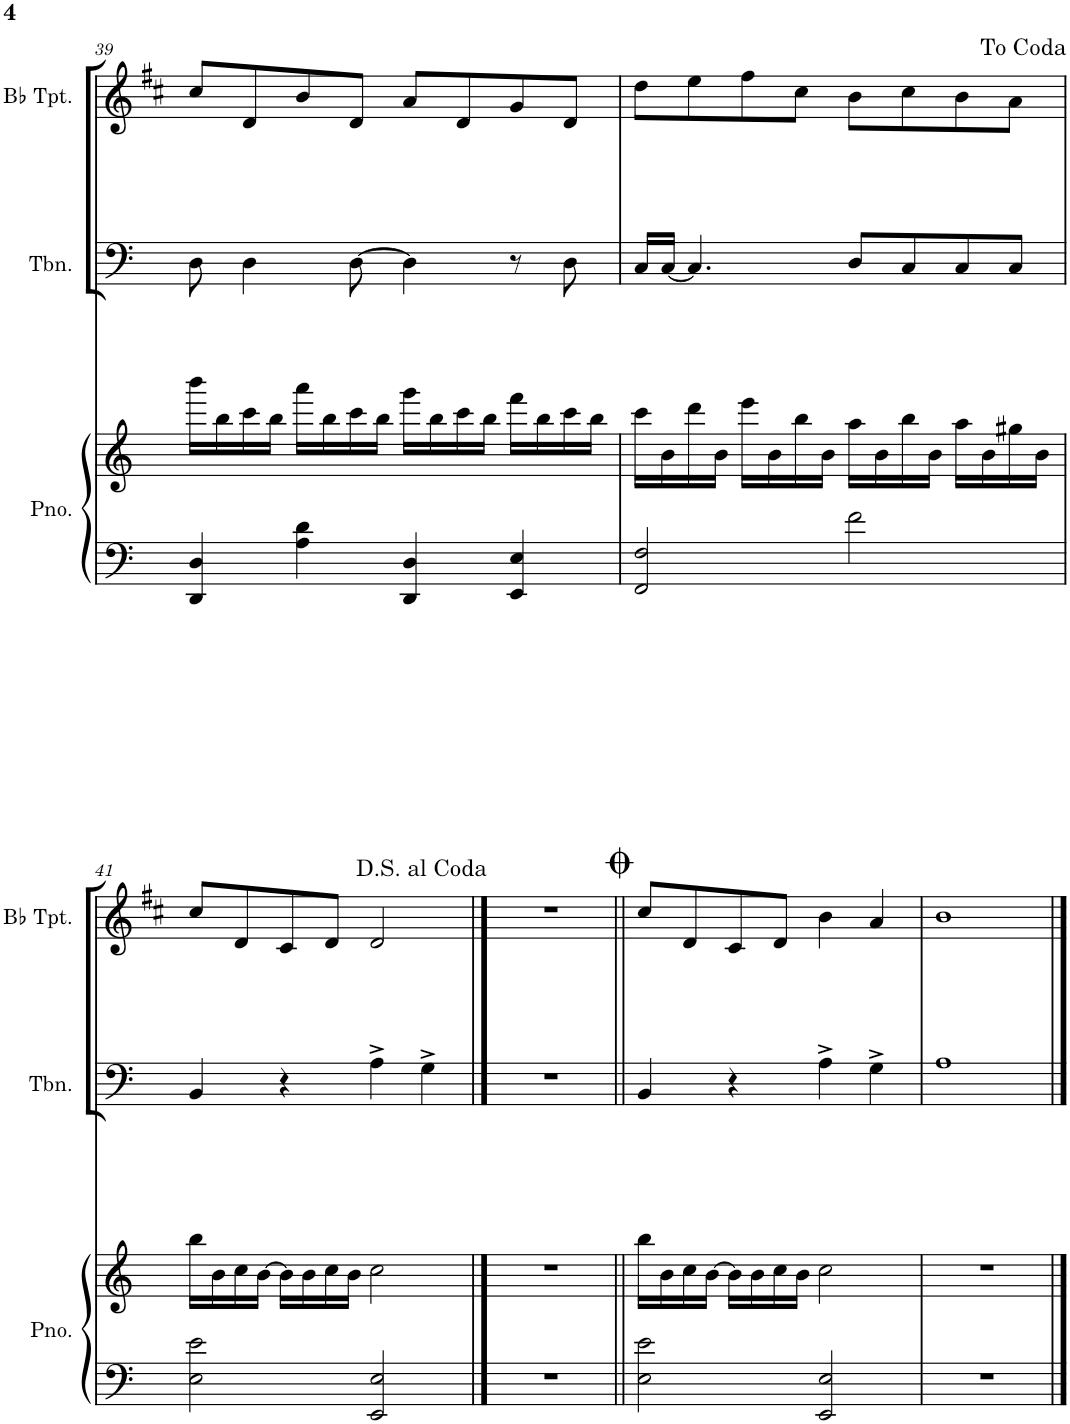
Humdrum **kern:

**kern	**kern	**kern	**kern
*part3	*part3	*part2	*part1
*staff4	*staff3	*staff2	*staff1
*I"Piano	*	*I"Trombone	*I"Bb Trumpet
*I'Pno.	*	*I'Tbn.	*I'Bb Tpt.
!!LO:PB:g=z
*clefF4	*clefG2	*clefF4	*clefG2
*	*	*	*Trd1c2
*k[]	*k[]	*k[]	*k[f#c#]
*M4/4	*M4/4	*M4/4	*M4/4
=39	=39	=39	=39
4DD/ 4D/	16bbb\LL	8D\	8cc#/L
.	16bb\	.	.
.	16ccc\	4D\	8d/
.	16bb\JJ	.	.
4A\ 4d\	16aaa\LL	.	8b/
.	16bb\	.	.
.	16ccc\	[8D\	8d/J
.	16bb\JJ	.	.
4DD/ 4D/	16ggg\LL	4D\]	8a/L
.	16bb\	.	.
.	16ccc\	.	8d/
.	16bb\JJ	.	.
4EE/ 4E/	16fff\LL	8r	8g/
.	16bb\	.	.
.	16ccc\	8D\	8d/J
.	16bb\JJ	.	.
=40	=40	=40	=40
2FF/ 2F/	16ccc\LL	16C/LL	8dd\L
.	16b\	[16C/JJ	.
.	16ddd\	4.C/]	8ee\
.	16b\JJ	.	.
.	16eee\LL	.	8ff#\
.	16b\	.	.
.	16bb\	.	8cc#\J
.	16b\JJ	.	.
2f\	16aa\LL	8D/L	8b\L
.	16b\	.	.
.	16bb\	8C/	8cc#\
.	16b\JJ	.	.
.	16aa\LL	8C/	8b\
.	16b\	.	.
.	16gg#X\	8C/J	8a\J
.	16b\JJ	.	.
!!LO:LB:g=z
=41	=41	=41	=41
2E\ 2e\	16bb\LL	4BB/	8cc#/L
.	16b\	.	.
.	16cc\	.	8d/
.	[16b\JJ	.	.
.	16b\LL]	4r	8c#/
.	16b\	.	.
.	16cc\	.	8d/J
.	16b\JJ	.	.
2EE/ 2E/	2cc\	4A^\	2d/
.	.	4G^\	.
==42	==42	==42	==42
1r	1r	1r	1r
=43||	=43||	=43||	=43||
2E\ 2e\	16bb\LL	4BB/	8cc#/L
.	16b\	.	.
.	16cc\	.	8d/
.	[16b\JJ	.	.
.	16b\LL]	4r	8c#/
.	16b\	.	.
.	16cc\	.	8d/J
.	16b\JJ	.	.
2EE/ 2E/	2cc\	4A^\	4b\
.	.	4G^\	4a/
=44	=44	=44	=44
1r	1r	1A	1b
==	==	==	==
*-	*-	*-	*-
